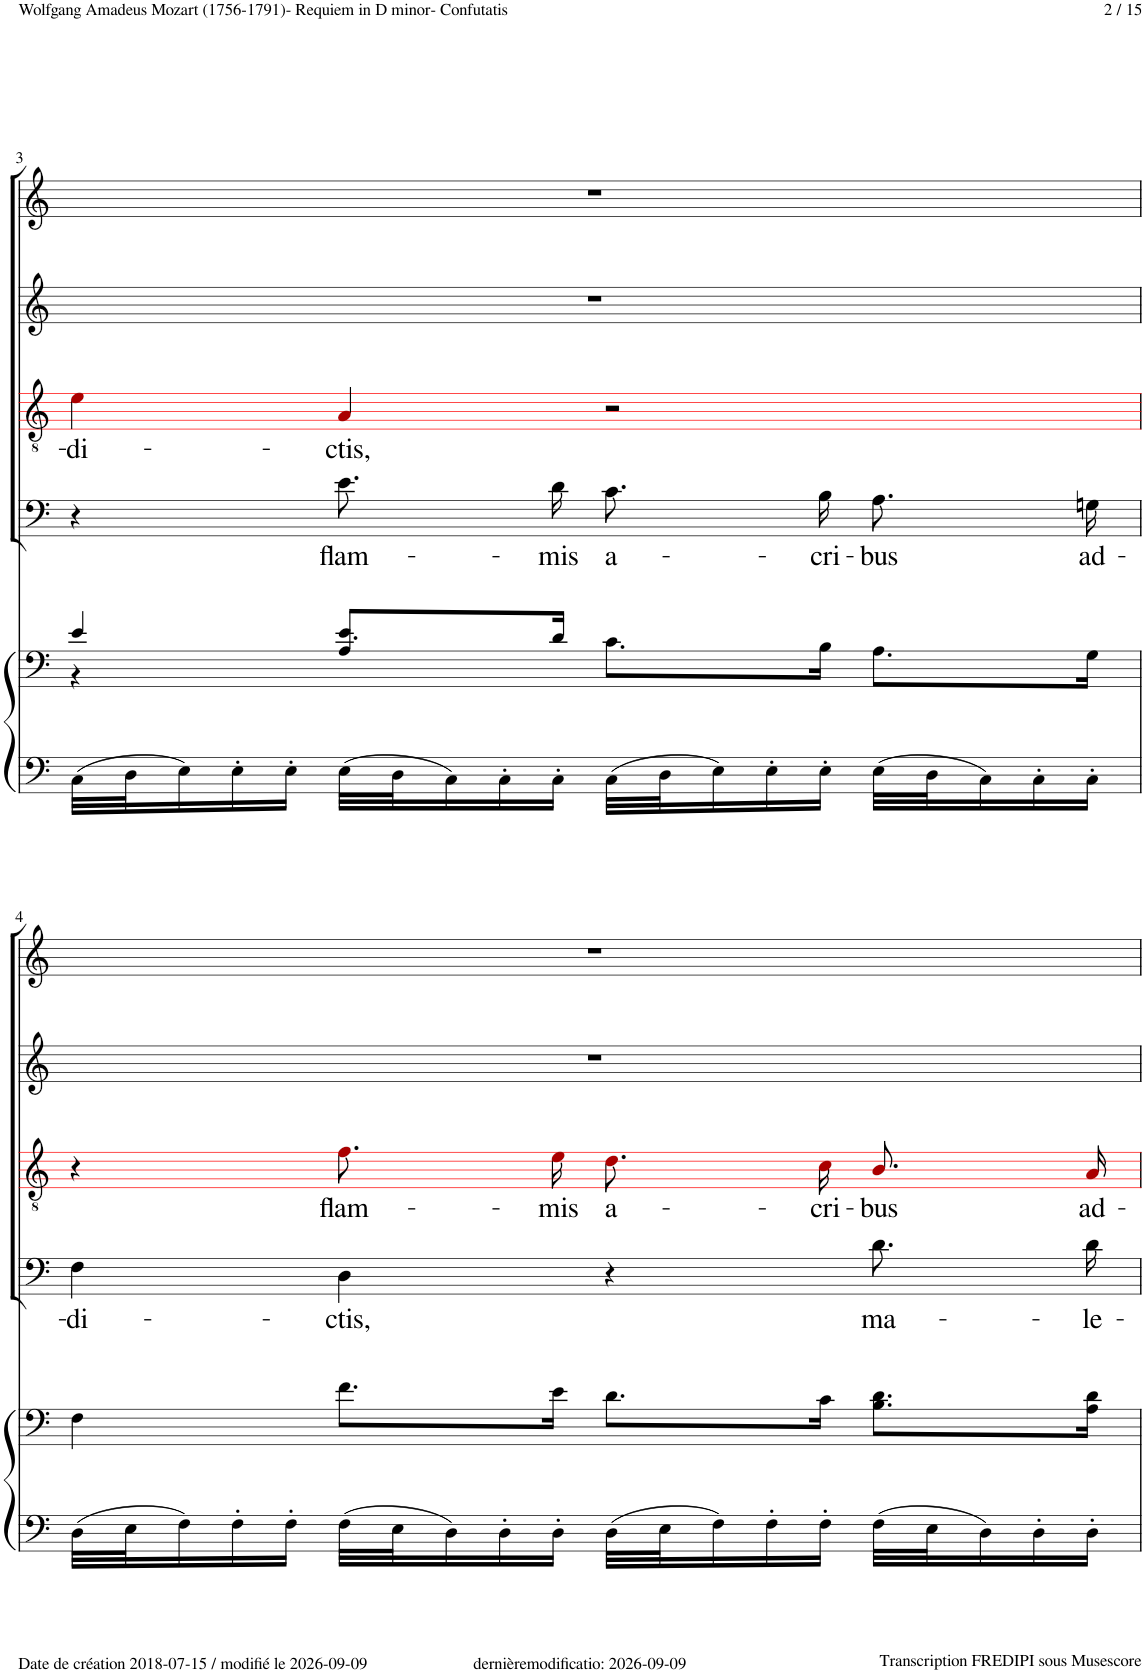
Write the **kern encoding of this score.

**kern	**kern	**kern	**text	**kern	**text	**kern	**kern
*part5	*part5	*part4	*part4	*part3	*part3	*part2	*part1
*staff6	*staff5	*staff4	*staff4	*staff3	*staff3	*staff2	*staff1
*I"Piano	*	*I"Bass	*	*I"Tenor	*	*I"Alto	*I"Soprano
*I'Pno	*	*	*	*	*	*	*
!!LO:PB:g=z
*clefF4	*clefF4	*clefF4	*	*clefGv2	*	*clefG2	*clefG2
*	*	*	*	*ITrd8c14	*	*	*
*k[]	*k[]	*k[]	*	*k[]	*	*k[]	*k[]
*M4/4	*M4/4	*M4/4	*	*M4/4	*	*M4/4	*M4/4
*met(c)	*met(c)	*met(c)	*	*met(c)	*	*met(c)	*met(c)
=3	=3	=3	=3	=3	=3	=3	=3
*	*^	*	*	*	*	*	*
!	!	!	!	!	!	!LO:LY:b	!	!
32C\LLL	4e/	4r	4r	.	4e!i\	-di-	1r	1r
32D\J	.	.	.	.	.	.	.	.
16E\	.	.	.	.	.	.	.	.
16E'\	.	.	.	.	.	.	.	.
16E'\JJ	.	.	.	.	.	.	.	.
!	!	!	!	!LO:LY:b	!	!LO:LY:b	!	!
32E\LLL	8.e/L	4A/	8.e!\L	flam-	4A!i/	-ctis,	.	.
32D\J	.	.	.	.	.	.	.	.
16C\	.	.	.	.	.	.	.	.
16C'\	.	.	.	.	.	.	.	.
!	!	!	!	!LO:LY:b	!	!	!	!
16C'\JJ	16d/Jk	.	16d!\Jk	-mis	.	.	.	.
!	!	!	!	!LO:LY:b	!	!	!	!
32C\LLL	8.c\L	2ryy	8.c!\L	a-	2r	.	.	.
32D\J	.	.	.	.	.	.	.	.
16E\	.	.	.	.	.	.	.	.
16E'\	.	.	.	.	.	.	.	.
!	!	!	!	!LO:LY:b	!	!	!	!
16E'\JJ	16B\Jk	.	16B!\Jk	-cri-	.	.	.	.
!	!	!	!	!LO:LY:b	!	!	!	!
32E\LLL	8.A\L	.	8.A!\L	-bus	.	.	.	.
32D\J	.	.	.	.	.	.	.	.
16C\	.	.	.	.	.	.	.	.
16C'\	.	.	.	.	.	.	.	.
!	!	!	!	!LO:LY:b	!	!	!	!
16C'\JJ	16G\Jk	.	16Gn!\Jk	ad-	.	.	.	.
*	*v	*v	*	*	*	*	*	*
!!LO:LB:g=z
=4	=4	=4	=4	=4	=4	=4	=4
!	!	!	!LO:LY:b	!	!	!	!
32D\LLL	4F\	4F!\	-di-	4r	.	1r	1r
32E\J	.	.	.	.	.	.	.
16F\	.	.	.	.	.	.	.
16F'\	.	.	.	.	.	.	.
16F'\JJ	.	.	.	.	.	.	.
!	!	!	!LO:LY:b	!	!LO:LY:b	!	!
32F\LLL	8.f\L	4D!\	-ctis,	8.f!i\L	flam-	.	.
32E\J	.	.	.	.	.	.	.
16D\	.	.	.	.	.	.	.
16D'\	.	.	.	.	.	.	.
!	!	!	!	!	!LO:LY:b	!	!
16D'\JJ	16e\Jk	.	.	16e!i\Jk	-mis	.	.
!	!	!	!	!	!LO:LY:b	!	!
32D\LLL	8.d\L	4r	.	8.d!i\L	a-	.	.
32E\J	.	.	.	.	.	.	.
16F\	.	.	.	.	.	.	.
16F'\	.	.	.	.	.	.	.
!	!	!	!	!	!LO:LY:b	!	!
16F'\JJ	16c\Jk	.	.	16c!i\Jk	-cri-	.	.
!	!	!	!LO:LY:b	!	!LO:LY:b	!	!
32F\LLL	8.B\ 8.d\L	8.d!\L	ma-	8.B!i/L	-bus	.	.
32E\J	.	.	.	.	.	.	.
16D\	.	.	.	.	.	.	.
16D'\	.	.	.	.	.	.	.
!	!	!	!LO:LY:b	!	!LO:LY:b	!	!
16D'\JJ	16A\ 16d\Jk	16d!\Jk	-le-	16A!i/Jk	ad-	.	.
=	=	=	=	=	=	=	=
*-	*-	*-	*-	*-	*-	*-	*-
